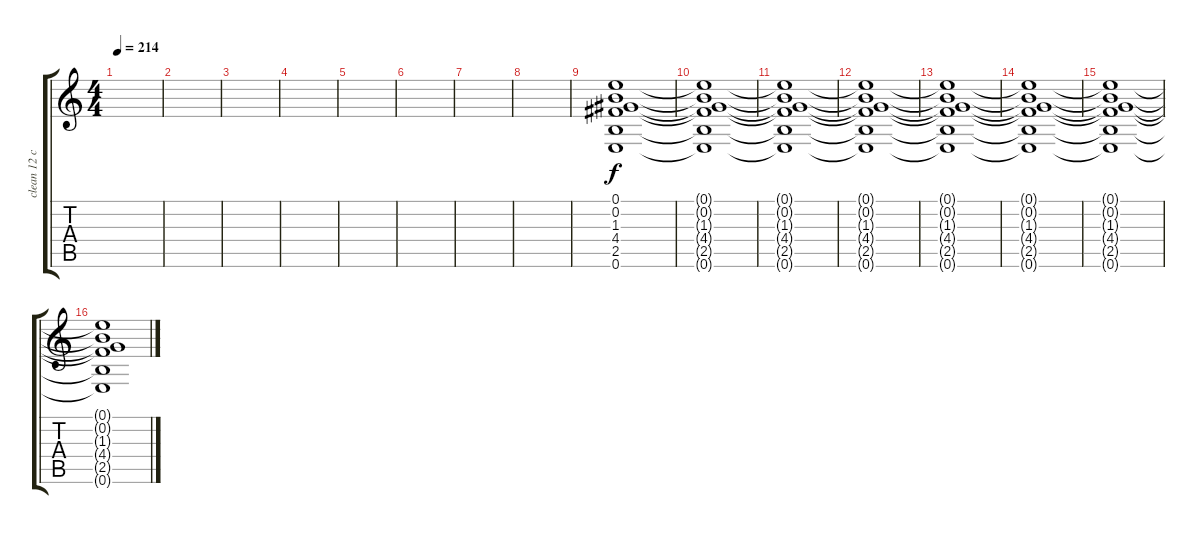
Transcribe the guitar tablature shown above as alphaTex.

\track ("clean 12 cordes" "clean 12 c") {instrument electricguitarclean}
\staff {score tabs}
\tuning (E4 B3 G3 D3 A2 E2) {hide}
\ts (4 4)
\tempo 214
\clef g2
\ks c
|
|
|
|
|
|
|
|
(0.1 0.2 1.3 4.4 2.5 0.6).1 |
(0.1{t} 0.2{t} 1.3{t} 4.4{t} 2.5{t} 0.6{t}).1 |
(0.1{t} 0.2{t} 1.3{t} 4.4{t} 2.5{t} 0.6{t}).1 |
(0.1{t} 0.2{t} 1.3{t} 4.4{t} 2.5{t} 0.6{t}).1 |
(0.1{t} 0.2{t} 1.3{t} 4.4{t} 2.5{t} 0.6{t}).1 |
(0.1{t} 0.2{t} 1.3{t} 4.4{t} 2.5{t} 0.6{t}).1 |
(0.1{t} 0.2{t} 1.3{t} 4.4{t} 2.5{t} 0.6{t}).1 |
(0.1{t} 0.2{t} 1.3{t} 4.4{t} 2.5{t} 0.6{t}).1
